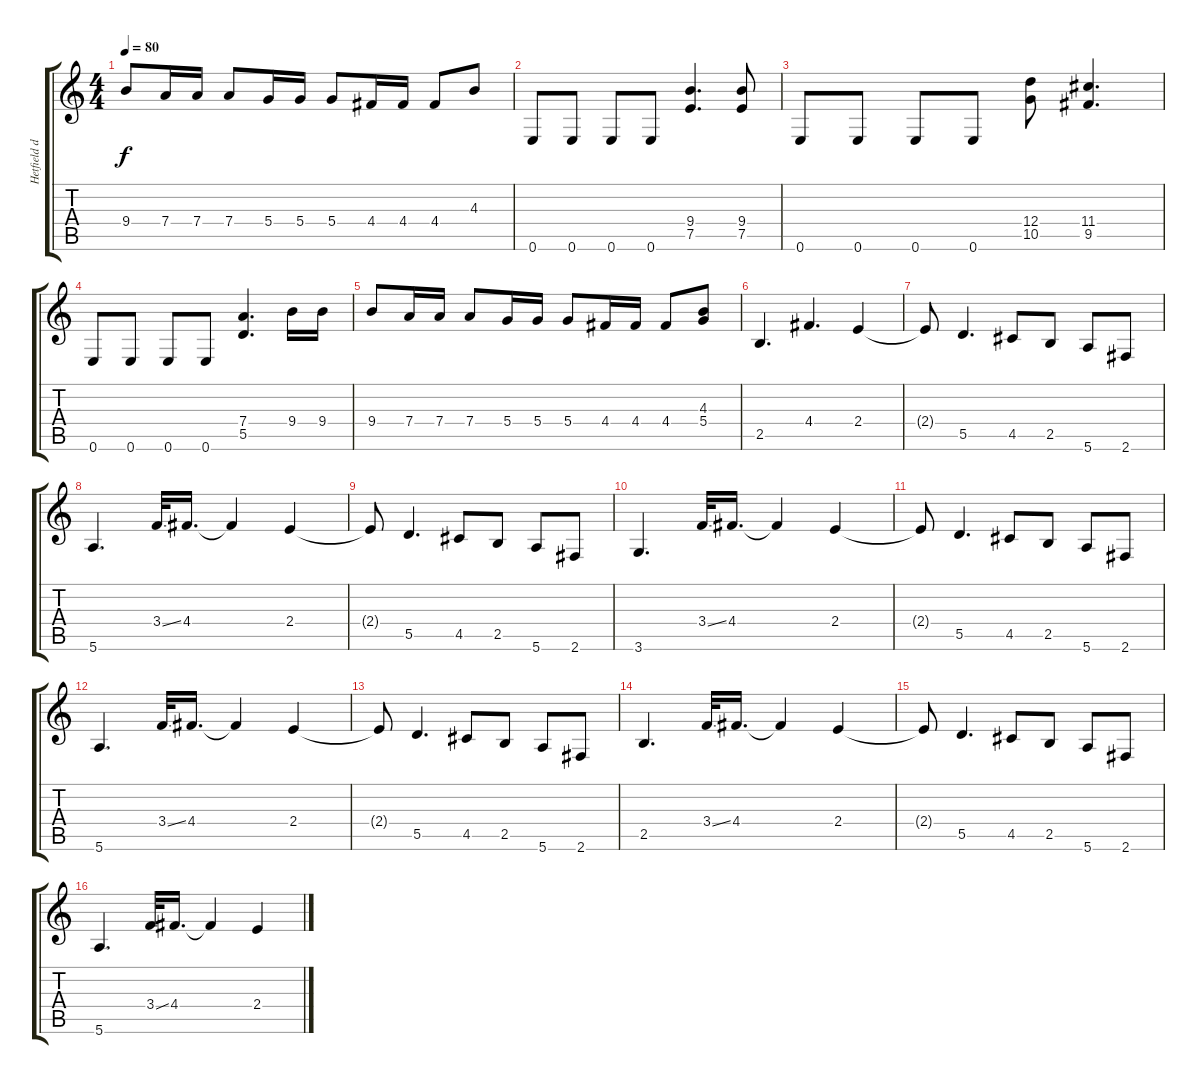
\track ("Hetfield disto" "Hetfield d") {instrument distortionguitar}
\staff {score tabs}
\tuning (E4 B3 G3 D3 A2 E2) {hide}
\ts (4 4)
\tempo 80
\clef g2
\ks c
9.4.8{dy f} 7.4.16 7.4.16 7.4.8 5.4.16 5.4.16 5.4.8 4.4.16 4.4.16 4.4.8 4.3.8 |
0.6.8 0.6.8 0.6.8 0.6.8 (9.4 7.5).4{d} (9.4 7.5).8 |
0.6.8 0.6.8 0.6.8 0.6.8 (12.4 10.5).8 (11.4 9.5).4{d} |
0.6.8 0.6.8 0.6.8 0.6.8 (7.4 5.5).4{d} 9.4.16 9.4.16 |
9.4.8 7.4.16 7.4.16 7.4.8 5.4.16 5.4.16 5.4.8 4.4.16 4.4.16 4.4.8 (4.3 5.4).8 |
2.5.4{d} 4.4.4{d} 2.4.4 |
2.4{t}.8 5.5.4{d} 4.5.8 2.5.8 5.6.8 2.6.8 |
5.6.4{d} 3.4{ss}.32 4.4.16{d} 4.4{t}.4 2.4.4 |
2.4{t}.8 5.5.4{d} 4.5.8 2.5.8 5.6.8 2.6.8 |
3.6.4{d} 3.4{ss}.32 4.4.16{d} 4.4{t}.4 2.4.4 |
2.4{t}.8 5.5.4{d} 4.5.8 2.5.8 5.6.8 2.6.8 |
5.6.4{d} 3.4{ss}.32 4.4.16{d} 4.4{t}.4 2.4.4 |
2.4{t}.8 5.5.4{d} 4.5.8 2.5.8 5.6.8 2.6.8 |
2.5.4{d} 3.4{ss}.32 4.4.16{d} 4.4{t}.4 2.4.4 |
2.4{t}.8 5.5.4{d} 4.5.8 2.5.8 5.6.8 2.6.8 |
5.6.4{d} 3.4{ss}.32 4.4.16{d} 4.4{t}.4 2.4.4
